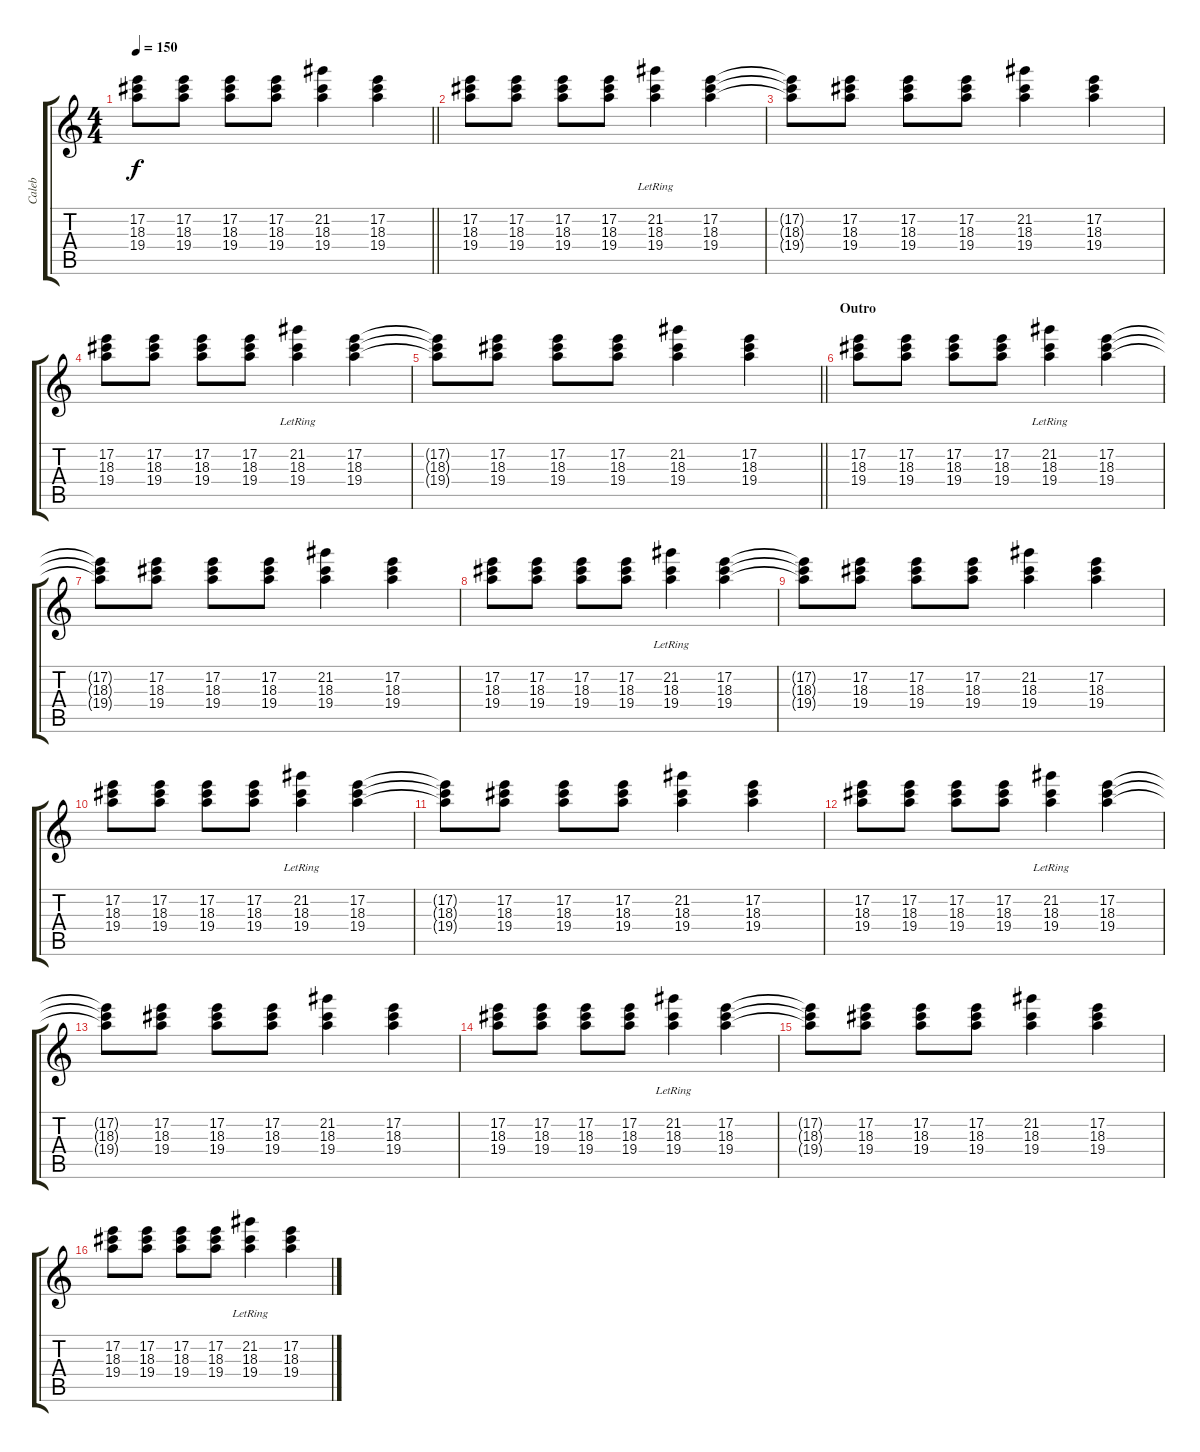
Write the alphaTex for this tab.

\track ("Caleb" "Caleb") {instrument overdrivenguitar}
\staff {score tabs}
\tuning (E4 B3 G3 D3 A2 E2) {hide}
\ts (4 4)
\tempo 150
\clef g2
\barLineRight lightlight
\ks c
(17.2{t} 18.3{t} 19.4{t}).8{dy f} (17.2 18.3 19.4).8 (17.2 18.3 19.4).8 (17.2 18.3 19.4).8 (21.2 18.3 19.4).4 (17.2 18.3 19.4).4 |
(17.2 18.3 19.4).8 (17.2 18.3 19.4).8 (17.2 18.3 19.4).8 (17.2 18.3 19.4).8 (21.2 18.3{lr} 19.4).4 (17.2 18.3 19.4).4 |
(17.2{t} 18.3{t} 19.4{t}).8 (17.2 18.3 19.4).8 (17.2 18.3 19.4).8 (17.2 18.3 19.4).8 (21.2 18.3 19.4).4 (17.2 18.3 19.4).4 |
(17.2 18.3 19.4).8 (17.2 18.3 19.4).8 (17.2 18.3 19.4).8 (17.2 18.3 19.4).8 (21.2 18.3{lr} 19.4).4 (17.2 18.3 19.4).4 |
\barLineRight lightlight
(17.2{t} 18.3{t} 19.4{t}).8 (17.2 18.3 19.4).8 (17.2 18.3 19.4).8 (17.2 18.3 19.4).8 (21.2 18.3 19.4).4 (17.2 18.3 19.4).4 |
\section ("" "Outro")
(17.2 18.3 19.4).8 (17.2 18.3 19.4).8 (17.2 18.3 19.4).8 (17.2 18.3 19.4).8 (21.2 18.3{lr} 19.4).4 (17.2 18.3 19.4).4 |
(17.2{t} 18.3{t} 19.4{t}).8 (17.2 18.3 19.4).8 (17.2 18.3 19.4).8 (17.2 18.3 19.4).8 (21.2 18.3 19.4).4 (17.2 18.3 19.4).4 |
(17.2 18.3 19.4).8 (17.2 18.3 19.4).8 (17.2 18.3 19.4).8 (17.2 18.3 19.4).8 (21.2 18.3{lr} 19.4).4 (17.2 18.3 19.4).4 |
(17.2{t} 18.3{t} 19.4{t}).8 (17.2 18.3 19.4).8 (17.2 18.3 19.4).8 (17.2 18.3 19.4).8 (21.2 18.3 19.4).4 (17.2 18.3 19.4).4 |
(17.2 18.3 19.4).8 (17.2 18.3 19.4).8 (17.2 18.3 19.4).8 (17.2 18.3 19.4).8 (21.2 18.3{lr} 19.4).4 (17.2 18.3 19.4).4 |
(17.2{t} 18.3{t} 19.4{t}).8 (17.2 18.3 19.4).8 (17.2 18.3 19.4).8 (17.2 18.3 19.4).8 (21.2 18.3 19.4).4 (17.2 18.3 19.4).4 |
(17.2 18.3 19.4).8 (17.2 18.3 19.4).8 (17.2 18.3 19.4).8 (17.2 18.3 19.4).8 (21.2 18.3{lr} 19.4).4 (17.2 18.3 19.4).4 |
(17.2{t} 18.3{t} 19.4{t}).8 (17.2 18.3 19.4).8 (17.2 18.3 19.4).8 (17.2 18.3 19.4).8 (21.2 18.3 19.4).4 (17.2 18.3 19.4).4 |
(17.2 18.3 19.4).8 (17.2 18.3 19.4).8 (17.2 18.3 19.4).8 (17.2 18.3 19.4).8 (21.2 18.3{lr} 19.4).4 (17.2 18.3 19.4).4 |
(17.2{t} 18.3{t} 19.4{t}).8 (17.2 18.3 19.4).8 (17.2 18.3 19.4).8 (17.2 18.3 19.4).8 (21.2 18.3 19.4).4 (17.2 18.3 19.4).4 |
(17.2 18.3 19.4).8 (17.2 18.3 19.4).8 (17.2 18.3 19.4).8 (17.2 18.3 19.4).8 (21.2 18.3{lr} 19.4).4 (17.2 18.3 19.4).4
